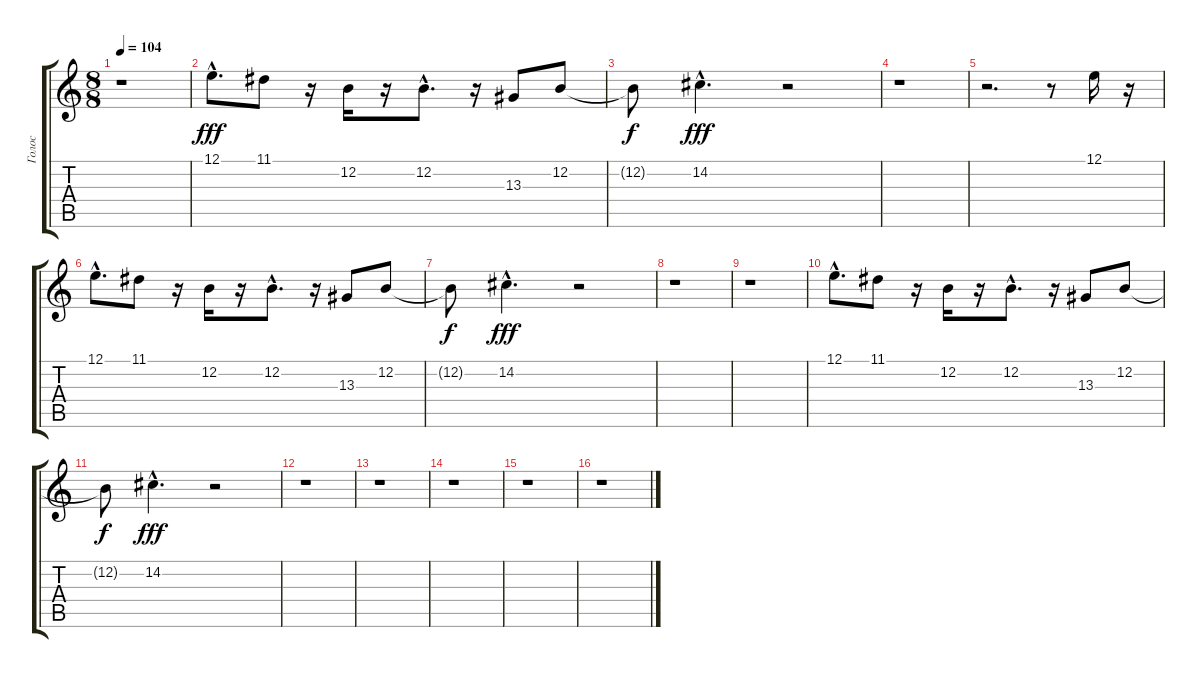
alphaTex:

\track ("Голос" "Голос") {instrument synthvoice}
\staff {score tabs}
\tuning (E4 B3 G3 D3 A2 E2) {hide}
\ts (8 8)
\tempo 104
\clef g2
\ks c
r.1{dy fff} |
12.1{hac}.8{d} 11.1.8 r.16 12.2.16 r.16 12.2{hac}.8{d} r.16 13.3.8 12.2.8 |
12.2{t}.8{dy f} 14.2{hac}.4{d dy fff} r.2 |
r.1 |
r.2{d} r.8 12.1.16 r.16 |
12.1{hac}.8{d} 11.1.8 r.16 12.2.16 r.16 12.2{hac}.8{d} r.16 13.3.8 12.2.8 |
12.2{t}.8{dy f} 14.2{hac}.4{d dy fff} r.2 |
r.1 |
r.1 |
12.1{hac}.8{d} 11.1.8 r.16 12.2.16 r.16 12.2{hac}.8{d} r.16 13.3.8 12.2.8 |
12.2{t}.8{dy f} 14.2{hac}.4{d dy fff} r.2 |
r.1 |
r.1 |
r.1 |
r.1 |
r.1
